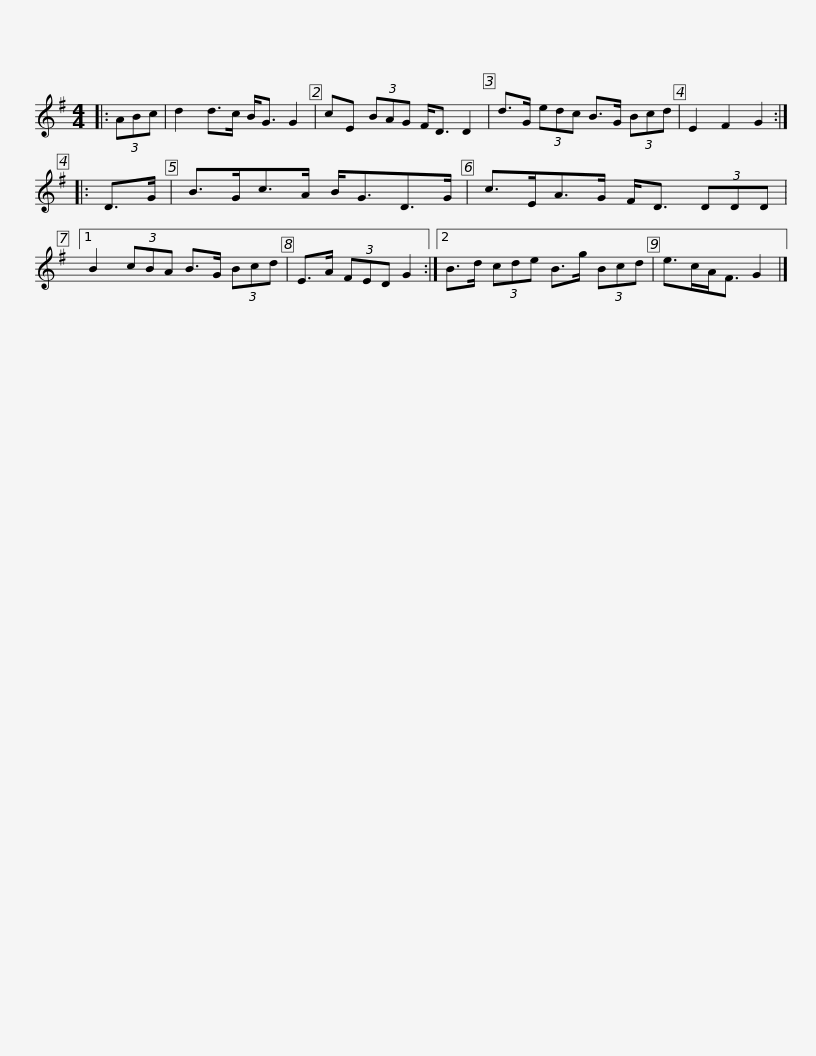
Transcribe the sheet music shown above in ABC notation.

X:1
L:1/8
M:4/4
I:linebreak $
K:G
V:1 treble
V:1
|: (3ABc | d2 d>c B<G G2 | cE (3BAG F<D D2 | d>G (3edc B>G (3Bcd | E2 F2 G2 :: %5
 D>G |$ B>Gc>A B<GD>G | c>EA>G F<D (3DDD |1 B2 (3cBA B>G (3Bcd | E>A (3FED G2 :|2$ %10
 B>d (3cde B>g (3Bcd | e>cA<F G2 |] %12
